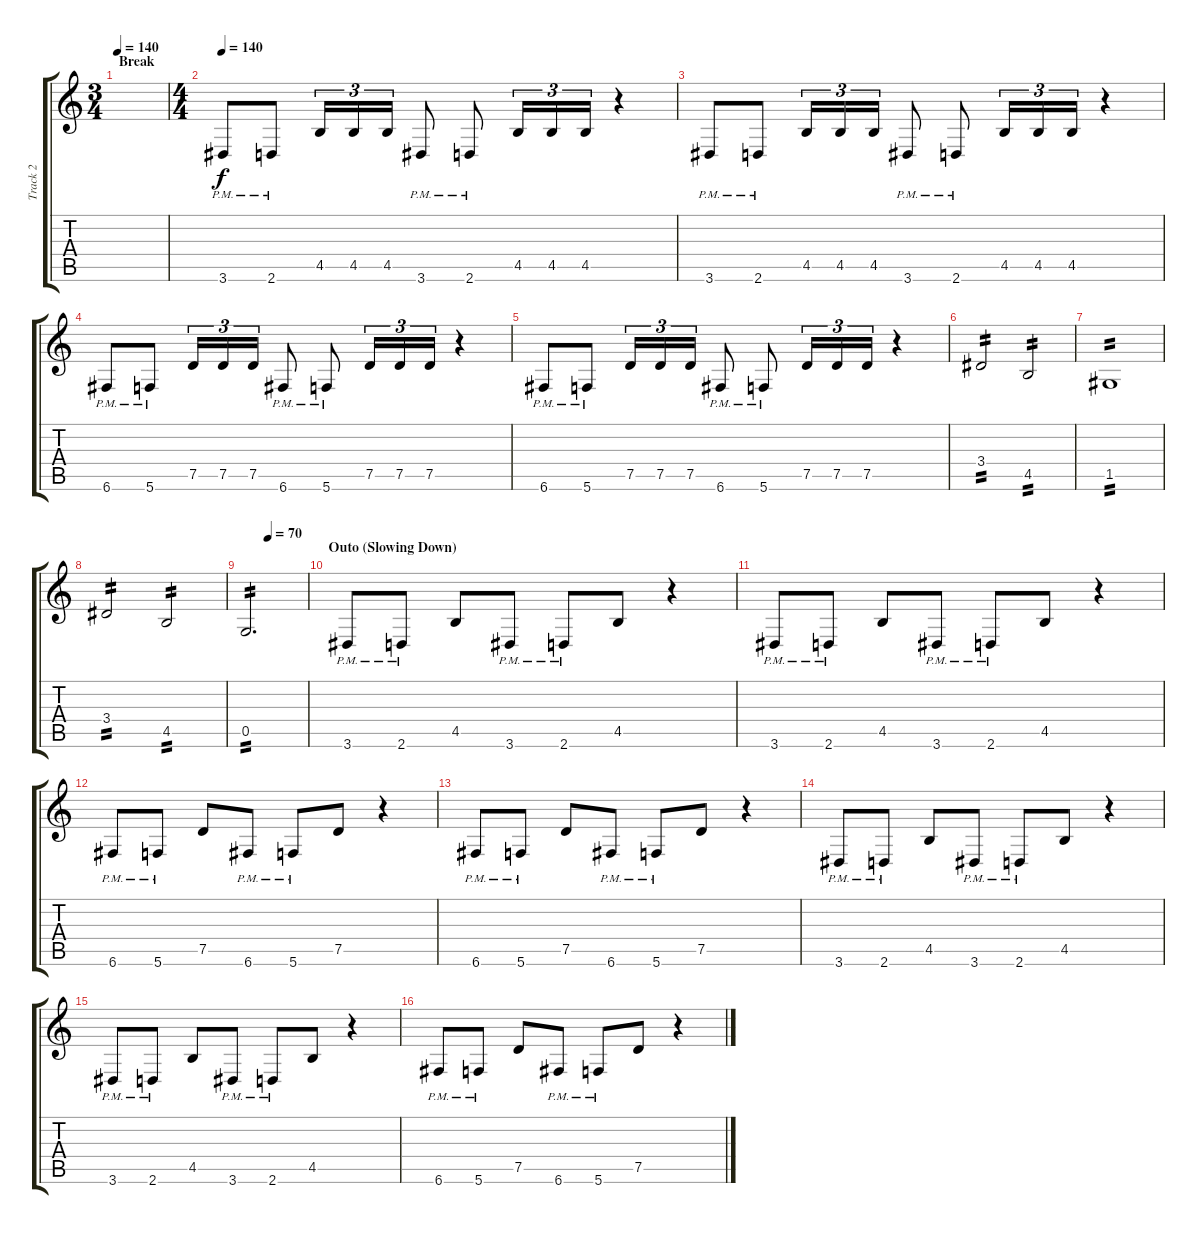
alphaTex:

\track ("Track 2" "Track 2") {instrument overdrivenguitar}
\staff {score tabs}
\tuning (D4 A3 F3 C3 G2 C2) {hide}
\ts (3 4)
\section ("" "Break")
\tempo 140
\clef g2
\ks c
|
\ts (4 4)
\tempo 140
3.6{pm}.8 2.6{pm}.8 4.5.16{tu (3 2)} 4.5.16{tu (3 2)} 4.5.16{tu (3 2)} 3.6{pm}.8 2.6{pm}.8 4.5.16{tu (3 2)} 4.5.16{tu (3 2)} 4.5.16{tu (3 2)} r.4 |
3.6{pm}.8 2.6{pm}.8 4.5.16{tu (3 2)} 4.5.16{tu (3 2)} 4.5.16{tu (3 2)} 3.6{pm}.8 2.6{pm}.8 4.5.16{tu (3 2)} 4.5.16{tu (3 2)} 4.5.16{tu (3 2)} r.4 |
6.6{pm}.8 5.6{pm}.8 7.5.16{tu (3 2)} 7.5.16{tu (3 2)} 7.5.16{tu (3 2)} 6.6{pm}.8 5.6{pm}.8 7.5.16{tu (3 2)} 7.5.16{tu (3 2)} 7.5.16{tu (3 2)} r.4 |
6.6{pm}.8 5.6{pm}.8 7.5.16{tu (3 2)} 7.5.16{tu (3 2)} 7.5.16{tu (3 2)} 6.6{pm}.8 5.6{pm}.8 7.5.16{tu (3 2)} 7.5.16{tu (3 2)} 7.5.16{tu (3 2)} r.4 |
3.4.2{tp 2} 4.5.2{tp 2} |
1.5.1{tp 2} |
3.4.2{tp 2} 4.5.2{tp 2} |
\tempo (70 0.375)
0.5.2{d tp 2} |
\section ("" "Outo (Slowing Down)")
3.6{pm}.8 2.6{pm}.8 4.5.8 3.6{pm}.8 2.6{pm}.8 4.5.8 r.4 |
3.6{pm}.8 2.6{pm}.8 4.5.8 3.6{pm}.8 2.6{pm}.8 4.5.8 r.4 |
6.6{pm}.8 5.6{pm}.8 7.5.8 6.6{pm}.8 5.6{pm}.8 7.5.8 r.4 |
6.6{pm}.8 5.6{pm}.8 7.5.8 6.6{pm}.8 5.6{pm}.8 7.5.8 r.4 |
3.6{pm}.8 2.6{pm}.8 4.5.8 3.6{pm}.8 2.6{pm}.8 4.5.8 r.4 |
3.6{pm}.8 2.6{pm}.8 4.5.8 3.6{pm}.8 2.6{pm}.8 4.5.8 r.4 |
6.6{pm}.8 5.6{pm}.8 7.5.8 6.6{pm}.8 5.6{pm}.8 7.5.8 r.4
